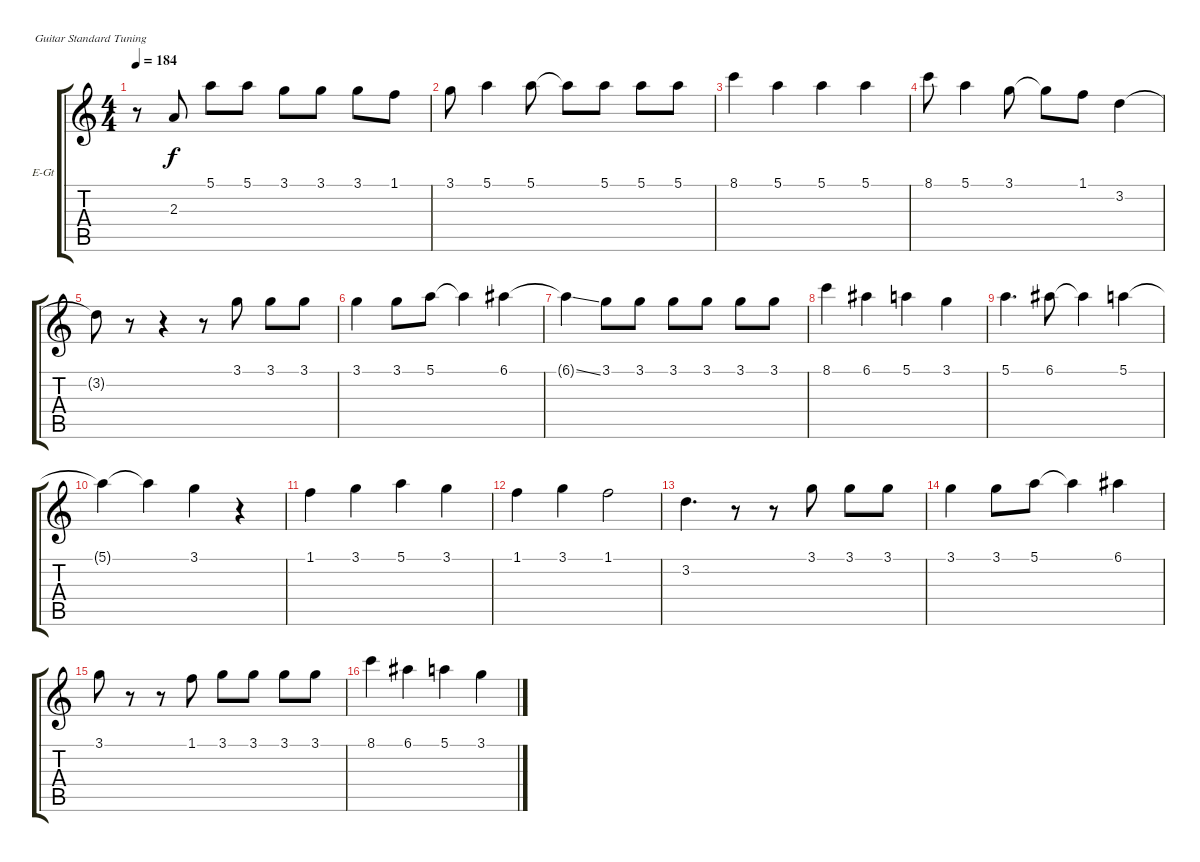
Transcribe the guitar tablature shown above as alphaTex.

\defaultSystemsLayout 4
\bracketExtendMode groupsimilarinstruments
\firstSystemTrackNameOrientation horizontal
\otherSystemsTrackNameOrientation horizontal
\track ("M.Shadows (Voice)" "E-Gt") {instrument electricguitarclean}
\staff {score tabs}
\tuning (E4 B3 G3 D3 A2 E2)
\ts (4 4)
\tempo 184
\clef g2
\scale
0.333333
\ks c
r.8{dy f} 2.3.8 5.1.8 5.1.8 3.1.8 3.1.8 3.1.8 1.1.8 |
\scale
0.333333 3.1.8 5.1.4 5.1.8 5.1{t}.8 5.1.8 5.1.8 5.1.8 |
\scale
0.333333 8.1.4 5.1.4 5.1.4 5.1.4 |
\scale
0.333333 8.1.8 5.1.4 3.1.8 3.1{t}.8 1.1.8 3.2.4 |
\scale
0.333333 3.2{t}.8 r.8 r.4 r.8 3.1.8 3.1.8 3.1.8 |
\scale
0.333333 3.1.4 3.1.8 5.1.8 5.1{t}.4 6.1.4 |
\scale
0.333333 6.1{ss t}.4 3.1.8 3.1.8 3.1.8 3.1.8 3.1.8 3.1.8 |
\scale
0.333333 8.1.4 6.1.4 5.1.4 3.1.4 |
5.1.4{d} 6.1.8 6.1{t}.4 5.1.4 |
5.1{t}.4 5.1{t}.4 3.1.4 r.4 |
1.1.4 3.1.4 5.1.4 3.1.4 |
1.1.4 3.1.4 1.1.2 |
3.2.4{d} r.8 r.8 3.1.8 3.1.8 3.1.8 |
3.1.4 3.1.8 5.1.8 5.1{t}.4 6.1.4 |
3.1.8 r.8 r.8 1.1.8 3.1.8 3.1.8 3.1.8 3.1.8 |
8.1.4 6.1.4 5.1.4 3.1.4
